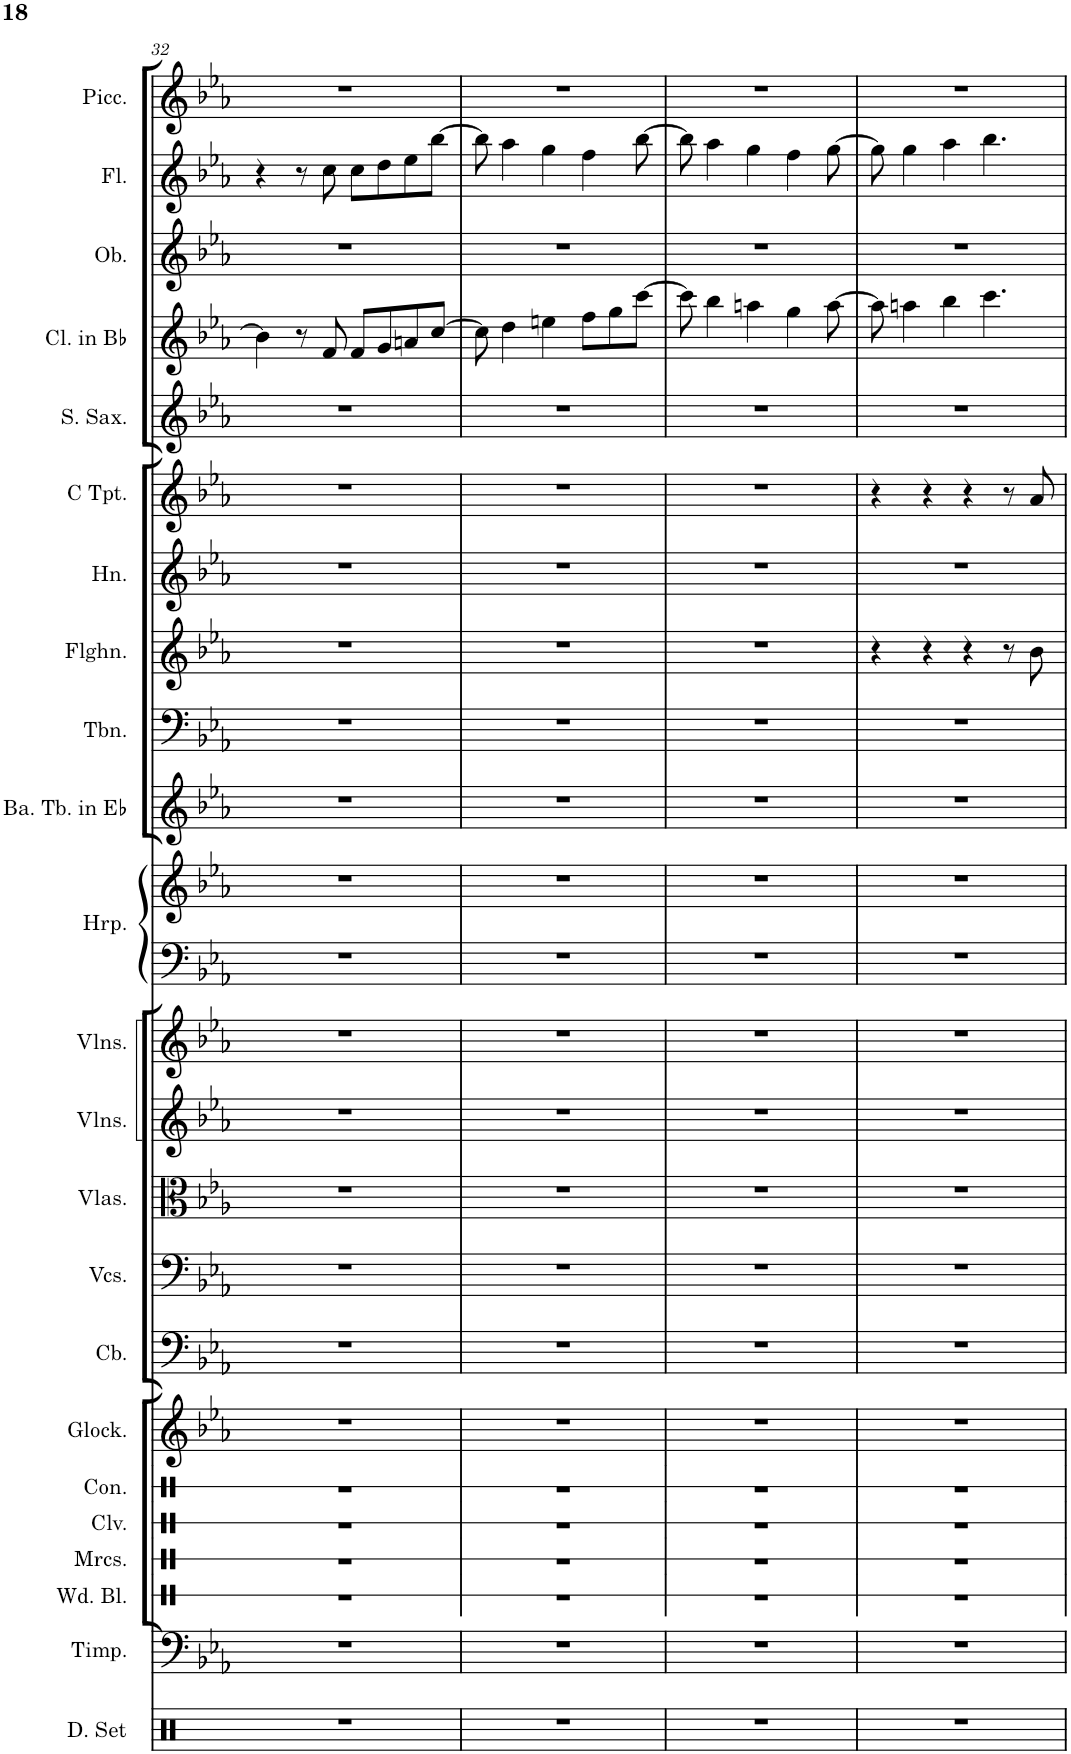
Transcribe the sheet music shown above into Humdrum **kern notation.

**kern	**kern	**kern	**kern	**kern	**kern	**kern	**kern	**kern	**kern	**kern	**kern	**kern	**kern	**kern	**kern	**kern	**kern	**kern	**kern	**kern
*part20	*part19	*part18	*part17	*part16	*part15	*part14	*part13	*part12	*part11	*part11	*part10	*part9	*part8	*part7	*part6	*part5	*part4	*part3	*part2	*part1
*staff21	*staff20	*staff19	*staff18	*staff17	*staff16	*staff15	*staff14	*staff13	*staff12	*staff11	*staff10	*staff9	*staff8	*staff7	*staff6	*staff5	*staff4	*staff3	*staff2	*staff1
*I"Drumset	*I"Timpani	*I"Congas	*I"Glockenspiel	*I"Contrabass	*I"Violoncellos	*I"Violas	*I"Violins	*I"Violins	*I"Harp	*	*I"Bass Tuba in Eb	*I"Trombone	*I"Flugelhorn	*I"Horn	*I"C Trumpet	*I"Soprano Saxophone	*I"Clarinet in Bb	*I"Oboe	*I"Flute	*I"Piccolo
*I'D. Set	*I'Timp.	*I'Con.	*I'Glock.	*I'Cb.	*I'Vcs.	*I'Vlas.	*I'Vlns.	*I'Vlns.	*I'Hrp.	*	*I'Ba. Tb. in Eb	*I'Tbn.	*I'Flghn.	*I'Hn.	*I'C Tpt.	*I'S. Sax.	*I'Cl. in Bb	*I'Ob.	*I'Fl.	*I'Picc.
!!LO:PB:g=z
*clefX	*clefF4	*clefX	*clefG2	*clefF4	*clefF4	*clefC3	*clefG2	*clefG2	*clefF4	*clefG2	*clefG2	*clefF4	*clefG2	*clefG2	*clefG2	*clefG2	*clefG2	*clefG2	*clefG2	*clefG2
*	*	*	*Trd-14c-24	*Trd7c12	*	*	*	*	*	*	*Trd12c21	*	*Trd1c2	*Trd4c7	*	*Trd1c2	*Trd1c2	*	*	*Trd-7c-12
*k[]	*k[b-e-a-]	*k[]	*k[b-e-a-]	*k[b-e-a-]	*k[b-e-a-]	*k[b-e-a-]	*k[b-e-a-]	*k[b-e-a-]	*k[b-e-a-]	*k[b-e-a-]	*k[b-e-a-]	*k[b-e-a-]	*k[b-e-a-]	*k[b-e-a-]	*k[b-e-a-]	*k[b-e-a-]	*k[b-e-a-]	*k[b-e-a-]	*k[b-e-a-]	*k[b-e-a-]
*M4/4	*M4/4	*M4/4	*M4/4	*M4/4	*M4/4	*M4/4	*M4/4	*M4/4	*M4/4	*M4/4	*M4/4	*M4/4	*M4/4	*M4/4	*M4/4	*M4/4	*M4/4	*M4/4	*M4/4	*M4/4
=32	=32	=32	=32	=32	=32	=32	=32	=32	=32	=32	=32	=32	=32	=32	=32	=32	=32	=32	=32	=32
1r	1r	1r	1r	1r	1r	1r	1r	1r	1r	1r	1r	1r	1r	1r	1r	1r	4b-\]	1r	4r	1r
.	.	.	.	.	.	.	.	.	.	.	.	.	.	.	.	.	8r	.	8r	.
.	.	.	.	.	.	.	.	.	.	.	.	.	.	.	.	.	8f/	.	8cc\	.
.	.	.	.	.	.	.	.	.	.	.	.	.	.	.	.	.	8f/L	.	8cc\L	.
.	.	.	.	.	.	.	.	.	.	.	.	.	.	.	.	.	8g/	.	8dd\	.
.	.	.	.	.	.	.	.	.	.	.	.	.	.	.	.	.	8an/	.	8ee-\	.
.	.	.	.	.	.	.	.	.	.	.	.	.	.	.	.	.	[8cc/J	.	[8bb-\J	.
=33	=33	=33	=33	=33	=33	=33	=33	=33	=33	=33	=33	=33	=33	=33	=33	=33	=33	=33	=33	=33
1r	1r	1r	1r	1r	1r	1r	1r	1r	1r	1r	1r	1r	1r	1r	1r	1r	8cc\]	1r	8bb-\]	1r
.	.	.	.	.	.	.	.	.	.	.	.	.	.	.	.	.	4dd\	.	4aa-\	.
.	.	.	.	.	.	.	.	.	.	.	.	.	.	.	.	.	4een\	.	4gg\	.
.	.	.	.	.	.	.	.	.	.	.	.	.	.	.	.	.	8ff\L	.	4ff\	.
.	.	.	.	.	.	.	.	.	.	.	.	.	.	.	.	.	8gg\	.	.	.
.	.	.	.	.	.	.	.	.	.	.	.	.	.	.	.	.	[8ccc\J	.	[8bb-\	.
=34	=34	=34	=34	=34	=34	=34	=34	=34	=34	=34	=34	=34	=34	=34	=34	=34	=34	=34	=34	=34
1r	1r	1r	1r	1r	1r	1r	1r	1r	1r	1r	1r	1r	1r	1r	1r	1r	8ccc\]	1r	8bb-\]	1r
.	.	.	.	.	.	.	.	.	.	.	.	.	.	.	.	.	4bb-\	.	4aa-\	.
.	.	.	.	.	.	.	.	.	.	.	.	.	.	.	.	.	4aan\	.	4gg\	.
.	.	.	.	.	.	.	.	.	.	.	.	.	.	.	.	.	4gg\	.	4ff\	.
.	.	.	.	.	.	.	.	.	.	.	.	.	.	.	.	.	[8aa\	.	[8gg\	.
=35	=35	=35	=35	=35	=35	=35	=35	=35	=35	=35	=35	=35	=35	=35	=35	=35	=35	=35	=35	=35
1r	1r	1r	1r	1r	1r	1r	1r	1r	1r	1r	1r	1r	4r	1r	4r	1r	8aa\]	1r	8gg\]	1r
.	.	.	.	.	.	.	.	.	.	.	.	.	.	.	.	.	4aan\	.	4gg\	.
.	.	.	.	.	.	.	.	.	.	.	.	.	4r	.	4r	.	.	.	.	.
.	.	.	.	.	.	.	.	.	.	.	.	.	.	.	.	.	4bb-\	.	4aa-\	.
.	.	.	.	.	.	.	.	.	.	.	.	.	4r	.	4r	.	.	.	.	.
.	.	.	.	.	.	.	.	.	.	.	.	.	.	.	.	.	4.ccc\	.	4.bb-\	.
.	.	.	.	.	.	.	.	.	.	.	.	.	8r	.	8r	.	.	.	.	.
.	.	.	.	.	.	.	.	.	.	.	.	.	8b-\	.	8a-/	.	.	.	.	.
=	=	=	=	=	=	=	=	=	=	=	=	=	=	=	=	=	=	=	=	=
*-	*-	*-	*-	*-	*-	*-	*-	*-	*-	*-	*-	*-	*-	*-	*-	*-	*-	*-	*-	*-
